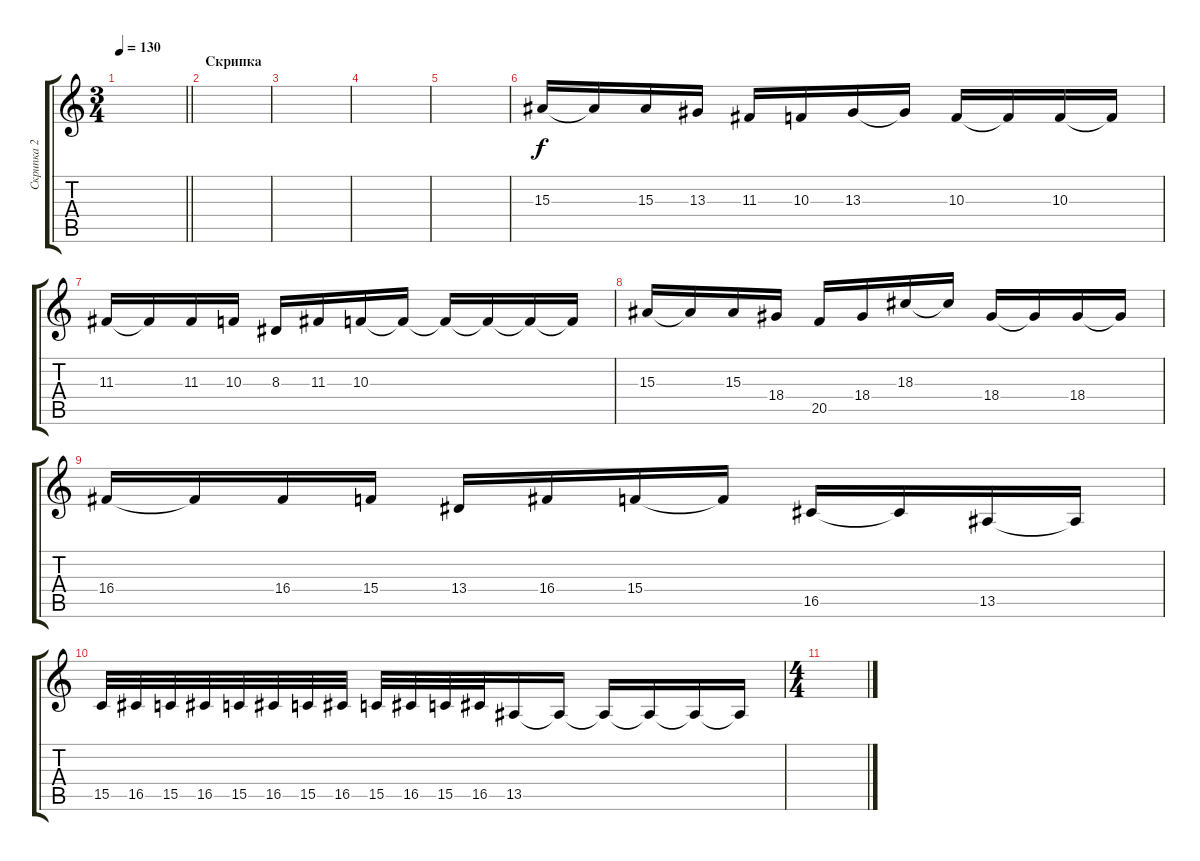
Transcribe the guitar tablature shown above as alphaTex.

\track ("Скрипка 2" "Скрипка 2") {instrument flute}
\staff {score tabs}
\tuning (E4 B3 G3 D3 A2 E2) {hide}
\ts (3 4)
\tempo 130
\clef g2
\barLineRight lightlight
\ks c
|
\section ("" "Скрипка")
|
|
|
|
15.3.16 15.3{t}.16 15.3.16 13.3.16 11.3.16 10.3.16 13.3.16 13.3{t}.16 10.3.16 10.3{t}.16 10.3.16 10.3{t}.16 |
11.3.16 11.3{t}.16 11.3.16 10.3.16 8.3.16 11.3.16 10.3.16 10.3{t}.16 10.3{t}.16 10.3{t}.16 10.3{t}.16 10.3{t}.16 |
15.3.16 15.3{t}.16 15.3.16 18.4.16 20.5.16 18.4.16 18.3.16 18.3{t}.16 18.4.16 18.4{t}.16 18.4.16 18.4{t}.16 |
16.4.16 16.4{t}.16 16.4.16 15.4.16 13.4.16 16.4.16 15.4.16 15.4{t}.16 16.5.16 16.5{t}.16 13.5.16 13.5{t}.16 |
15.5.32 16.5.32 15.5.32 16.5.32 15.5.32 16.5.32 15.5.32 16.5.32 15.5.32 16.5.32 15.5.32 16.5.32 13.5.16 13.5{t}.16 13.5{t}.16 13.5{t}.16 13.5{t}.16 13.5{t}.16 |
\ts (4 4)
